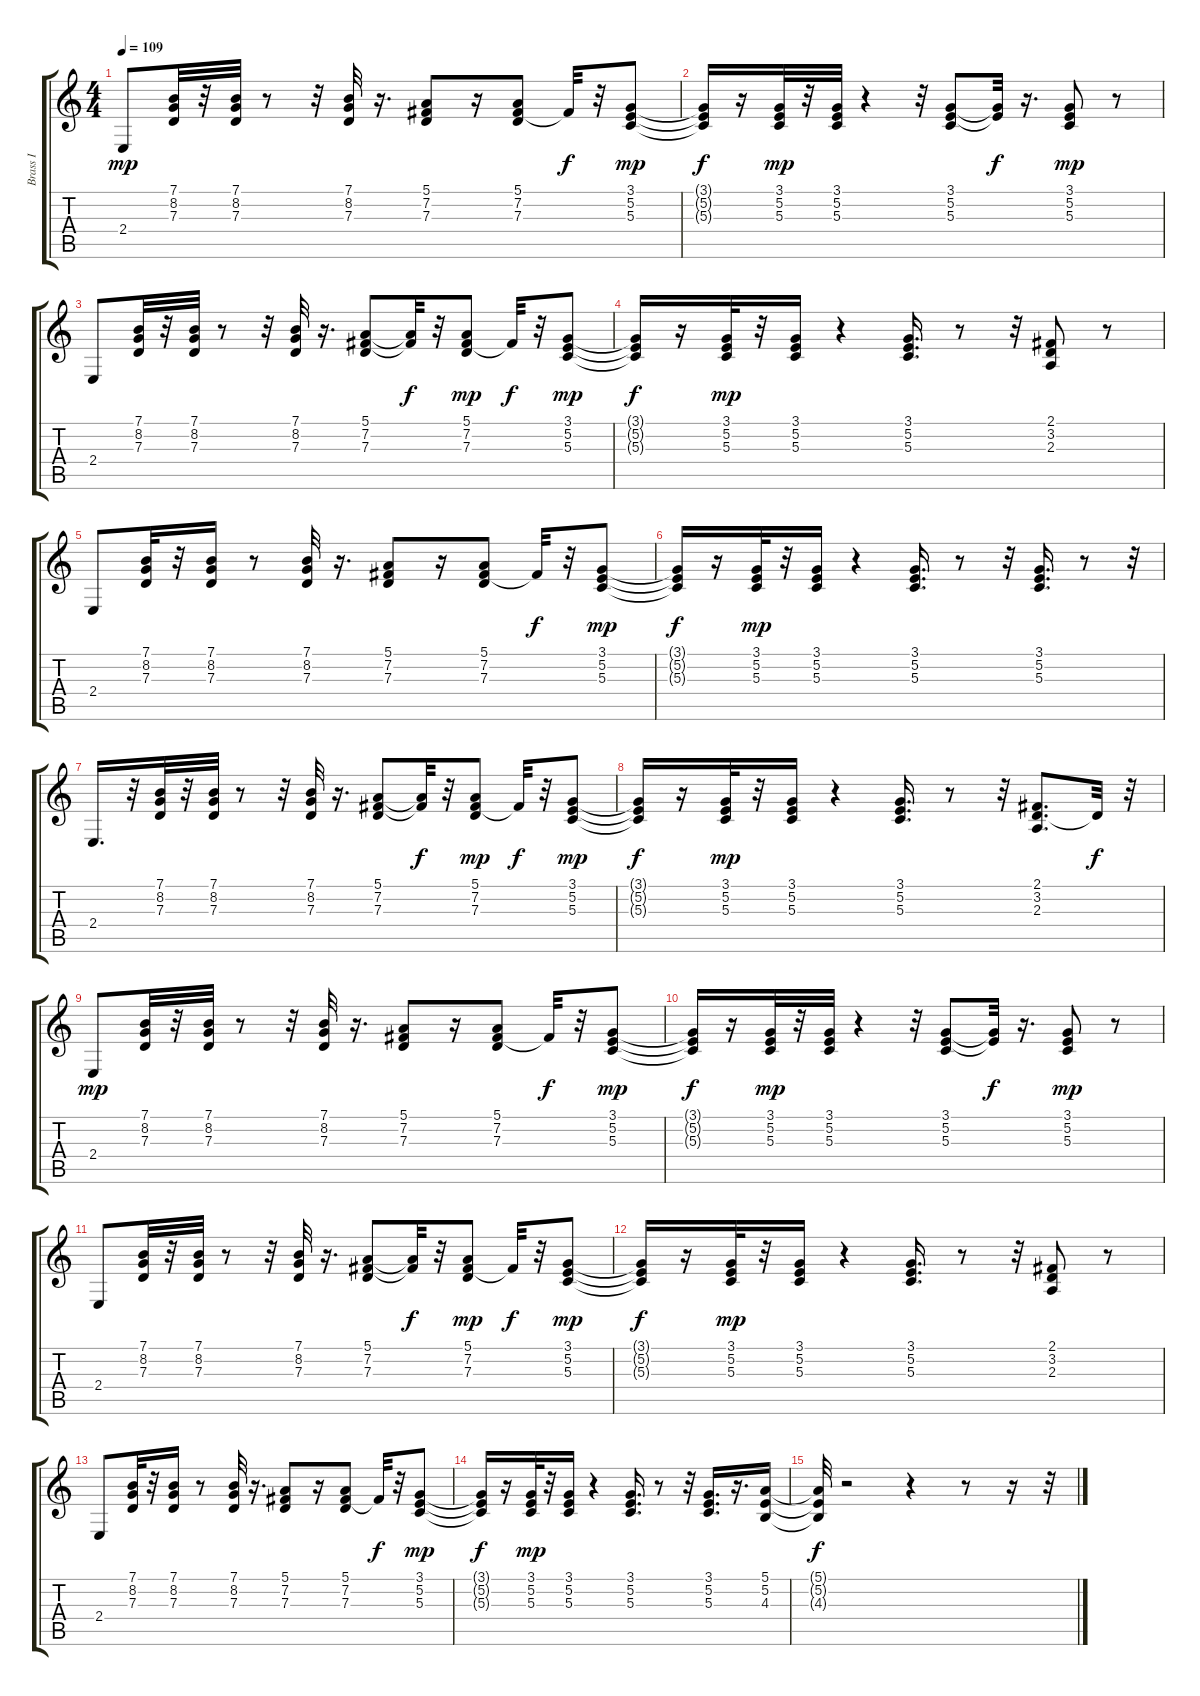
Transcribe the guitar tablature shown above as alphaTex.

\track ("Brass I" "Brass I") {instrument synthbrass1}
\staff {score tabs}
\tuning (E4 B3 G3 D3 A2 E2) {hide}
\ts (4 4)
\tempo 109
\clef g2
\ks c
2.4.8{dy mp} (7.1 8.2 7.3).32 r.32 (7.1 8.2 7.3).32 r.8 r.32 (7.1 8.2 7.3).32 r.16{d} (5.1 7.2 7.3).8 r.16 (5.1 7.2 7.3).8 7.2{t}.32{dy f} r.32 (3.1 5.2 5.3).8{dy mp} |
(3.1{t} 5.2{t} 5.3{t}).16{dy f} r.16 (3.1 5.2 5.3).32{dy mp} r.32 (3.1 5.2 5.3).32 r.4 r.32 (3.1 5.2 5.3).8 (3.1{t} 5.2{t}).32{dy f} r.16{d} (3.1 5.2 5.3).8{dy mp} r.8 |
2.4.8 (7.1 8.2 7.3).32 r.32 (7.1 8.2 7.3).32 r.8 r.32 (7.1 8.2 7.3).32 r.16{d} (5.1 7.2 7.3).8 (5.1{t} 7.2{t}).32{dy f} r.32 (5.1 7.2 7.3).8{dy mp} 7.2{t}.32{dy f} r.32 (3.1 5.2 5.3).8{dy mp} |
(3.1{t} 5.2{t} 5.3{t}).16{dy f} r.16 (3.1 5.2 5.3).32{dy mp} r.32 (3.1 5.2 5.3).16 r.4 (3.1 5.2 5.3).16{d} r.8 r.32 (2.1 3.2 2.3).8 r.8 |
2.4.8 (7.1 8.2 7.3).32 r.32 (7.1 8.2 7.3).16 r.8 (7.1 8.2 7.3).32 r.16{d} (5.1 7.2 7.3).8 r.16 (5.1 7.2 7.3).8 7.2{t}.32{dy f} r.32 (3.1 5.2 5.3).8{dy mp} |
(3.1{t} 5.2{t} 5.3{t}).16{dy f} r.16 (3.1 5.2 5.3).32{dy mp} r.32 (3.1 5.2 5.3).16 r.4 (3.1 5.2 5.3).16{d} r.8 r.32 (3.1 5.2 5.3).16{d} r.8 r.32 |
2.4.16{d} r.32 (7.1 8.2 7.3).32 r.32 (7.1 8.2 7.3).32 r.8 r.32 (7.1 8.2 7.3).32 r.16{d} (5.1 7.2 7.3).8 (5.1{t} 7.2{t}).32{dy f} r.32 (5.1 7.2 7.3).8{dy mp} 7.2{t}.32{dy f} r.32 (3.1 5.2 5.3).8{dy mp} |
(3.1{t} 5.2{t} 5.3{t}).16{dy f} r.16 (3.1 5.2 5.3).32{dy mp} r.32 (3.1 5.2 5.3).16 r.4 (3.1 5.2 5.3).16{d} r.8 r.32 (2.1 3.2 2.3).8{d} 3.2{t}.32{dy f} r.32 |
2.4.8{dy mp} (7.1 8.2 7.3).32 r.32 (7.1 8.2 7.3).32 r.8 r.32 (7.1 8.2 7.3).32 r.16{d} (5.1 7.2 7.3).8 r.16 (5.1 7.2 7.3).8 7.2{t}.32{dy f} r.32 (3.1 5.2 5.3).8{dy mp} |
(3.1{t} 5.2{t} 5.3{t}).16{dy f} r.16 (3.1 5.2 5.3).32{dy mp} r.32 (3.1 5.2 5.3).32 r.4 r.32 (3.1 5.2 5.3).8 (3.1{t} 5.2{t}).32{dy f} r.16{d} (3.1 5.2 5.3).8{dy mp} r.8 |
2.4.8 (7.1 8.2 7.3).32 r.32 (7.1 8.2 7.3).32 r.8 r.32 (7.1 8.2 7.3).32 r.16{d} (5.1 7.2 7.3).8 (5.1{t} 7.2{t}).32{dy f} r.32 (5.1 7.2 7.3).8{dy mp} 7.2{t}.32{dy f} r.32 (3.1 5.2 5.3).8{dy mp} |
(3.1{t} 5.2{t} 5.3{t}).16{dy f} r.16 (3.1 5.2 5.3).32{dy mp} r.32 (3.1 5.2 5.3).16 r.4 (3.1 5.2 5.3).16{d} r.8 r.32 (2.1 3.2 2.3).8 r.8 |
2.4.8 (7.1 8.2 7.3).32 r.32 (7.1 8.2 7.3).16 r.8 (7.1 8.2 7.3).32 r.16{d} (5.1 7.2 7.3).8 r.16 (5.1 7.2 7.3).8 7.2{t}.32{dy f} r.32 (3.1 5.2 5.3).8{dy mp} |
(3.1{t} 5.2{t} 5.3{t}).16{dy f} r.16 (3.1 5.2 5.3).32{dy mp} r.32 (3.1 5.2 5.3).16 r.4 (3.1 5.2 5.3).16{d} r.8 r.32 (3.1 5.2 5.3).16{d} r.16{d} (5.1 5.2 4.3).16 |
(5.1{t} 5.2{t} 4.3{t}).32{dy f} r.2 r.4 r.8 r.16 r.32
